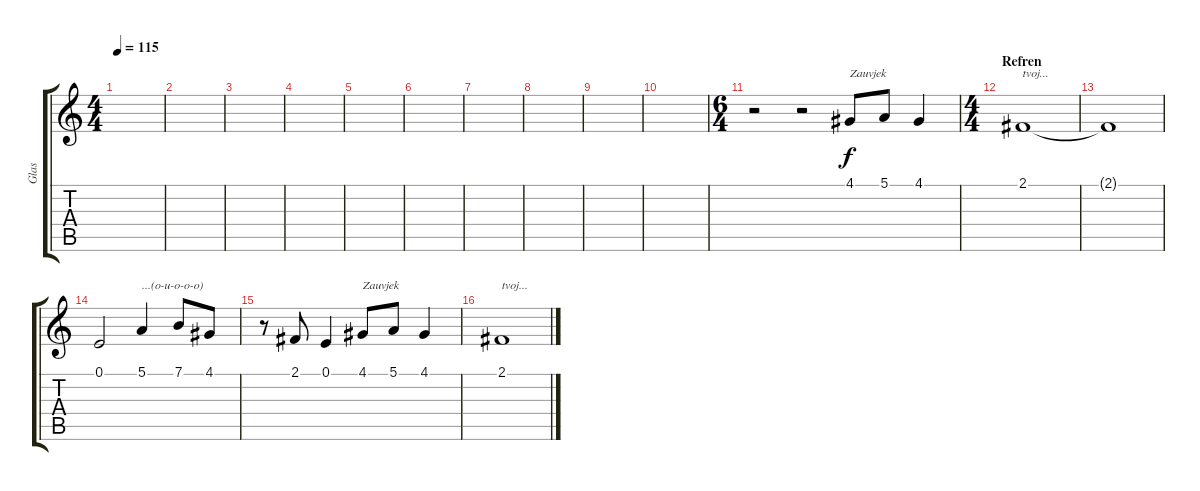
\track ("Glas" "Glas") {instrument violin}
\staff {score tabs}
\tuning (E4 B3 G3 D3 A2 E2) {hide}
\ts (4 4)
\tempo 115
\clef g2
\ks c
|
|
|
|
|
|
|
|
|
|
\ts (6 4)
r.2 r.2 4.1.8{txt "Zauvjek"} 5.1.8 4.1.4 |
\ts (4 4)
\section ("" "Refren")
2.1.1{txt "tvoj..."} |
2.1{t}.1 |
0.1.2 5.1.4{txt "...(o-u-o-o-o)"} 7.1.8 4.1.8 |
r.8 2.1.8 0.1.4 4.1.8{txt "Zauvjek"} 5.1.8 4.1.4 |
2.1.1{txt "tvoj..."}
